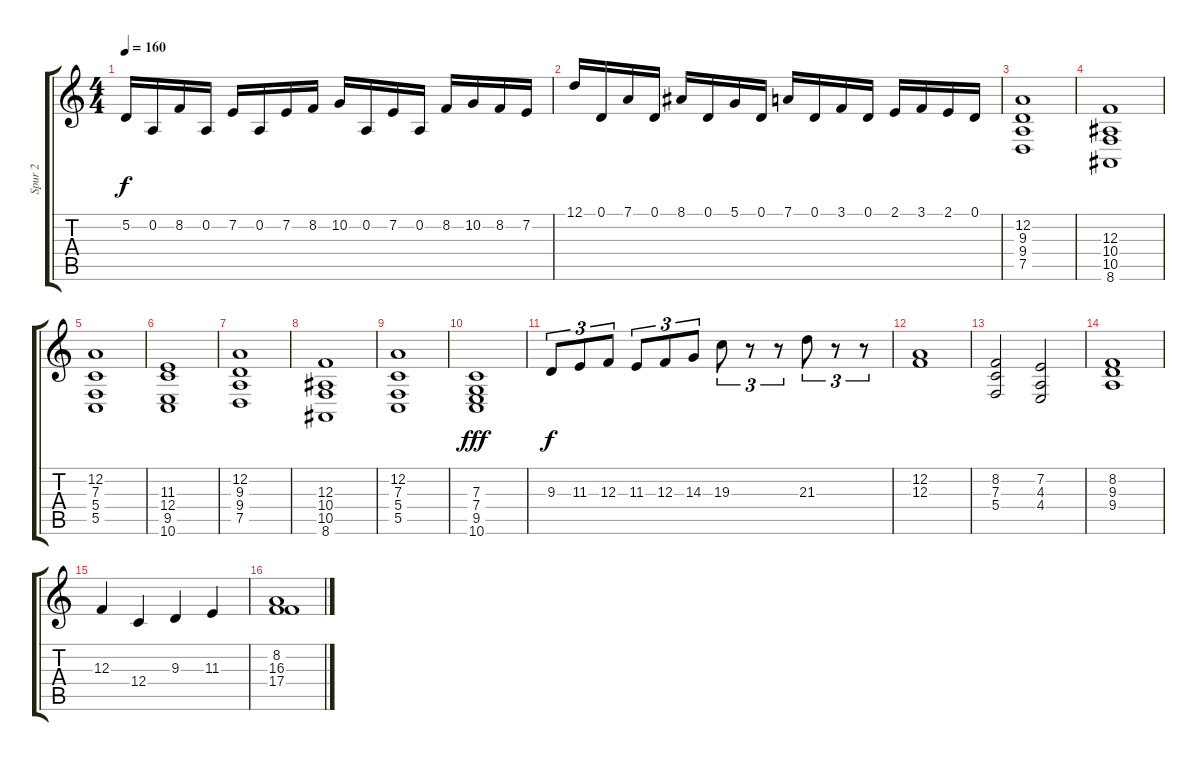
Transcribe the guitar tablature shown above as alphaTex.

\track ("Spur 2" "Spur 2") {instrument choiraahs}
\staff {score tabs}
\tuning (D4 A3 F3 C3 G2 D2) {hide}
\ts (4 4)
\tempo 160
\clef g2
\ks c
5.2.16{dy f instrument choiraahs} 0.2.16 8.2.16 0.2.16 7.2.16 0.2.16 7.2.16 8.2.16 10.2.16 0.2.16 7.2.16 0.2.16 8.2.16 10.2.16 8.2.16 7.2.16 |
12.1.16 0.1.16 7.1.16 0.1.16 8.1.16 0.1.16 5.1.16 0.1.16 7.1.16 0.1.16 3.1.16 0.1.16 2.1.16 3.1.16 2.1.16 0.1.16 |
(12.2 9.3 9.4 7.5).1 |
(12.3 10.4 10.5 8.6).1 |
(12.2 7.3 5.4 5.5).1 |
(11.3 12.4 9.5 10.6).1 |
(12.2 9.3 9.4 7.5).1 |
(12.3 10.4 10.5 8.6).1 |
(12.2 7.3 5.4 5.5).1 |
(7.3 7.4 9.5 10.6).1{dy fff} |
9.3.8{tu (3 2) dy f} 11.3.8{tu (3 2)} 12.3.8{tu (3 2)} 11.3.8{tu (3 2)} 12.3.8{tu (3 2)} 14.3.8{tu (3 2)} 19.3.8{tu (3 2)} r.8{tu (3 2)} r.8{tu (3 2)} 21.3.8{tu (3 2)} r.8{tu (3 2)} r.8{tu (3 2)} |
(12.2 12.3).1 |
(8.2 7.3 5.4).2 (7.2 4.3 4.4).2 |
(8.2 9.3 9.4).1 |
12.3.4 12.4.4 9.3.4 11.3.4 |
(8.2 16.3 17.4).1
